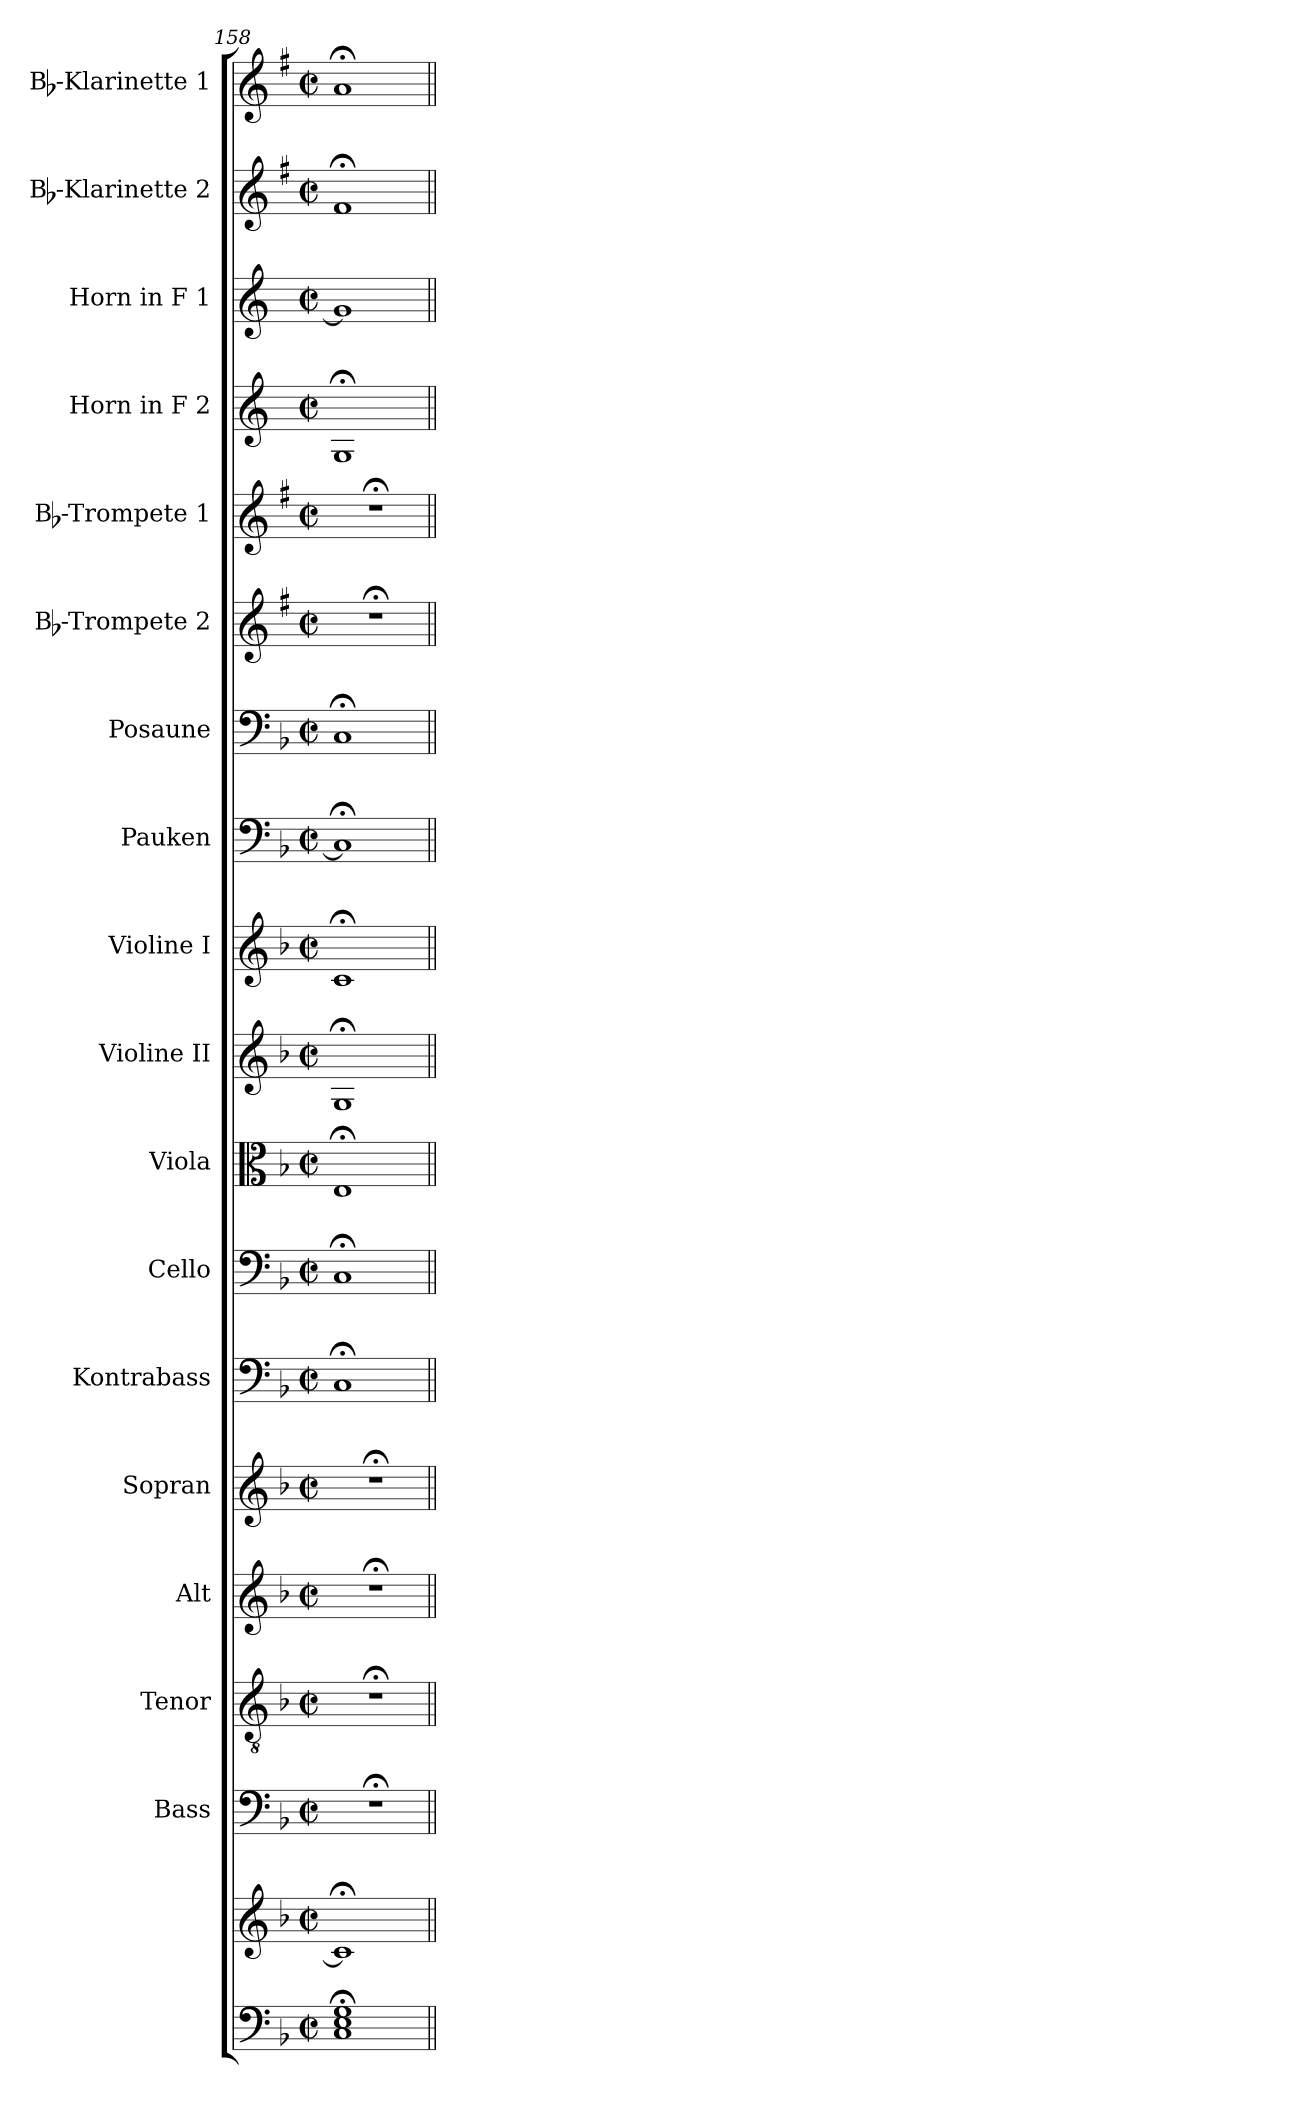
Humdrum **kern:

**kern	**kern	**kern	**kern	**kern	**kern	**kern	**kern	**kern	**kern	**kern	**kern	**kern	**kern	**kern	**kern	**kern	**kern	**kern
*part18	*part18	*part17	*part16	*part15	*part14	*part13	*part12	*part11	*part10	*part9	*part8	*part7	*part6	*part5	*part4	*part3	*part2	*part1
*staff19	*staff18	*staff17	*staff16	*staff15	*staff14	*staff13	*staff12	*staff11	*staff10	*staff9	*staff8	*staff7	*staff6	*staff5	*staff4	*staff3	*staff2	*staff1
*	*	*I"Bass	*I"Tenor	*I"Alt	*I"Sopran	*I"Kontrabass	*I"Cello	*I"Viola	*I"Violine II	*I"Violine I	*I"Pauken	*I"Posaune	*I"Bb-Trompete 2	*I"Bb-Trompete 1	*I"Horn in F 2	*I"Horn in F 1	*I"Bb-Klarinette 2	*I"Bb-Klarinette 1
*	*	*I'B.	*I'T.	*I'A.	*I'S.	*I'Kb.	*	*I'Vla.	*I'Vl. II	*I'Vl. I	*I'Pk.	*I'Pos.	*I'Bb Trp. 2	*I'Bb Trp. 1	*	*	*I'Bb Kl. 2	*I'Bb Kl. 1
*clefF4	*clefG2	*clefF4	*clefGv2	*clefG2	*clefG2	*clefF4	*clefF4	*clefC3	*clefG2	*clefG2	*clefF4	*clefF4	*clefG2	*clefG2	*clefG2	*clefG2	*clefG2	*clefG2
*	*	*	*	*	*	*ITrd7c12	*	*	*	*	*	*	*ITrd1c2	*ITrd1c2	*ITrd4c7	*ITrd4c7	*ITrd1c2	*ITrd1c2
*k[b-]	*k[b-]	*k[b-]	*k[b-]	*k[b-]	*k[b-]	*k[b-]	*k[b-]	*k[b-]	*k[b-]	*k[b-]	*k[b-]	*k[b-]	*k[b-]	*k[b-]	*k[b-]	*k[b-]	*k[b-]	*k[b-]
*F:	*F:	*F:	*F:	*F:	*F:	*F:	*F:	*F:	*F:	*F:	*F:	*F:	*F:	*F:	*F:	*F:	*F:	*F:
*M2/2	*M2/2	*M2/2	*M2/2	*M2/2	*M2/2	*M2/2	*M2/2	*M2/2	*M2/2	*M2/2	*M2/2	*M2/2	*M2/2	*M2/2	*M2/2	*M2/2	*M2/2	*M2/2
*met(c|)	*met(c|)	*met(c|)	*met(c|)	*met(c|)	*met(c|)	*met(c|)	*met(c|)	*met(c|)	*met(c|)	*met(c|)	*met(c|)	*met(c|)	*met(c|)	*met(c|)	*met(c|)	*met(c|)	*met(c|)	*met(c|)
=158	=158	=158	=158	=158	=158	=158	=158	=158	=158	=158	=158	=158	=158	=158	=158	=158	=158	=158
1C; 1E; 1G;	1c;<]	1r;<	1r;<	1r;<	1r;<	1CC;<	1C;<	1E;<	1G;<	1c;<	1C;<]	1C;<	1r;<	1r;<	1C;<	1c]	1e;<	1g;<
=||	=||	=||	=||	=||	=||	=||	=||	=||	=||	=||	=||	=||	=||	=||	=||	=||	=||	=||
*-	*-	*-	*-	*-	*-	*-	*-	*-	*-	*-	*-	*-	*-	*-	*-	*-	*-	*-
